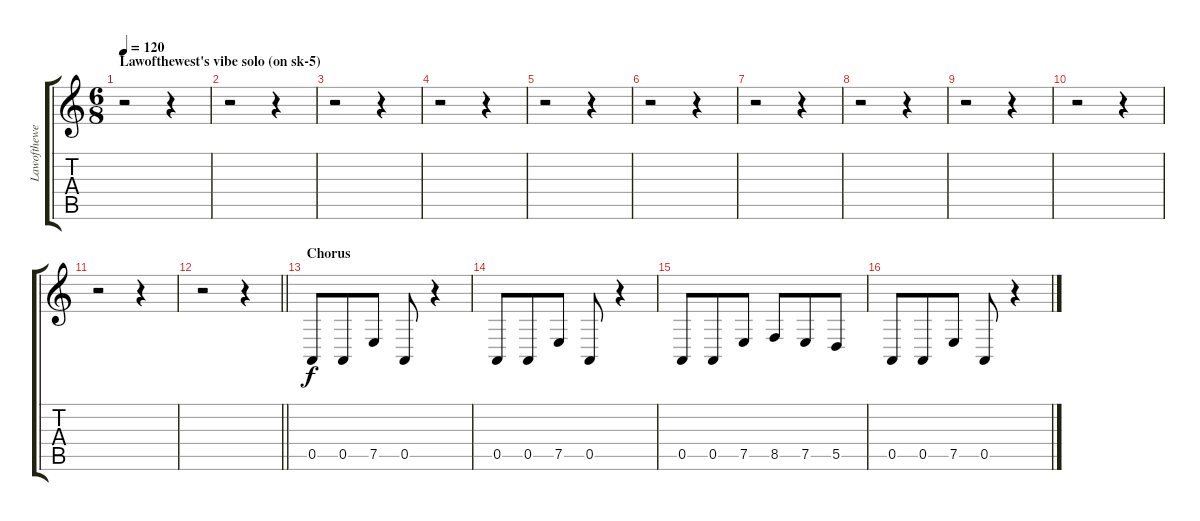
\track ("Lawofthewest (vocals)" "Lawofthewe") {instrument oboe}
\staff {score tabs}
\tuning (E4 B3 G3 D3 A2 E2) {hide}
\ts (6 8)
\section ("" "Lawofthewest's vibe solo (on sk-5)")
\tempo 120
\clef g2
\ks c
r.2{dy f} r.4 |
r.2 r.4 |
r.2 r.4 |
r.2 r.4 |
r.2 r.4 |
r.2 r.4 |
r.2 r.4 |
r.2 r.4 |
r.2 r.4 |
r.2 r.4 |
r.2 r.4 |
\barLineRight lightlight
r.2 r.4 |
\section ("" "Chorus")
0.5.8{instrument oboe} 0.5.8 7.5.8 0.5.8 r.4 |
0.5.8 0.5.8 7.5.8 0.5.8 r.4 |
0.5.8 0.5.8 7.5.8 8.5.8 7.5.8 5.5.8 |
0.5.8 0.5.8 7.5.8 0.5.8 r.4
